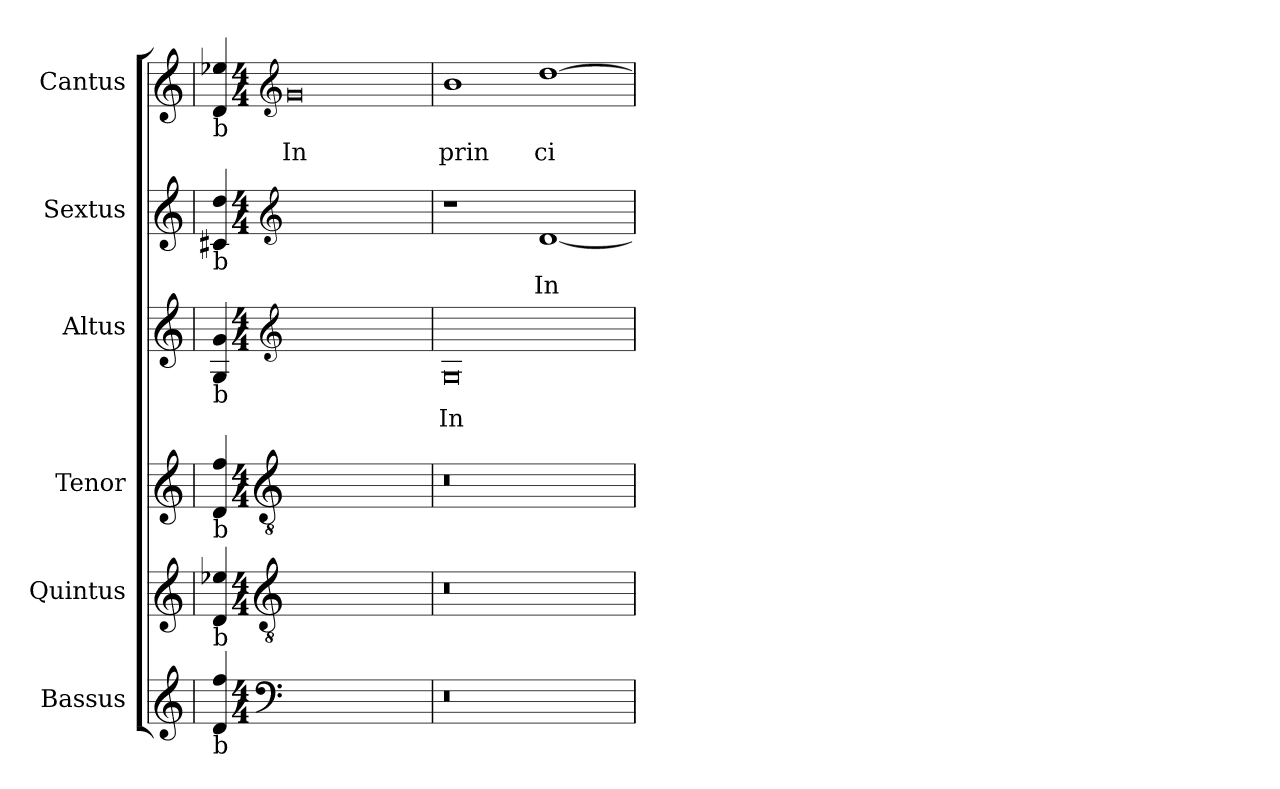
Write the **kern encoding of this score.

**kern	**kern	**kern	**kern	**text	**kern	**text	**kern	**text
*part6	*part5	*part4	*part3	*part3	*part2	*part2	*part1	*part1
*staff6	*staff5	*staff4	*staff3	*staff3	*staff2	*staff2	*staff1	*staff1
*I"Bassus	*I"Quintus	*I"Tenor	*I"Altus	*	*I"Sextus	*	*I"Cantus	*
*I'Bassus	*I'Quintus	*I'Tenor	*I'Altus	*	*I'Sextus	*	*I'Cantus	*
!!LO:PB:g=z
*stria5	*stria5	*stria5	*stria5	*	*stria5	*	*stria5	*
=1	=1	=1	=1	=1!	=1	=1!	=1!	=1!
!	!	!	!	!	!	!	!LO:TX:b:t=b	!
!	!	!	!	!	!LO:TX:b:t=b	!	!	!
!	!	!	!LO:TX:b:t=b	!	!	!	!	!
!	!	!LO:TX:b:t=b	!	!	!	!	!	!
!	!LO:TX:b:t=b	!	!	!	!	!	!	!
!LO:TX:b:t=b	!	!	!	!	!	!	!	!
4ff/ 4d/	4ee-X/ 4d/	4ff/ 4d/	4g/ 4G/	.	4dd/ 4c#X/	.	4ee-X/ 4d/	.
*clefF4	*clefGv2	*clefGv2	*clefG2	*	*clefG2	*	*clefG2	*
*M4/4	*M4/4	*M4/4	*M4/4	*	*M4/4	*	*M4/4	*
*met(c)	*met(c)	*met(c)	*met(c)	*	*met(c)	*	*met(c)	*
!	!	!	!	!	!	!	!	!LO:LY:b:cj
0ryy	0ryy	0ryy	0ryy	.	0ryy	.	0g	In
=2	=2	=2	=2	=2	=2	=2	=2	=2
!	!	!	!	!LO:LY:b:cj	!	!	!	!LO:LY:b:cj
0r	0r	0r	0G	In	1r	.	1b	prin
!	!	!	!	!	!	!LO:LY:b:cj	!	!LO:LY:b:cj
.	.	.	.	.	[<1d	In	[>1dd	ci
=	=	=	=	=	=	=	=	=
*-	*-	*-	*-	*-	*-	*-	*-	*-
